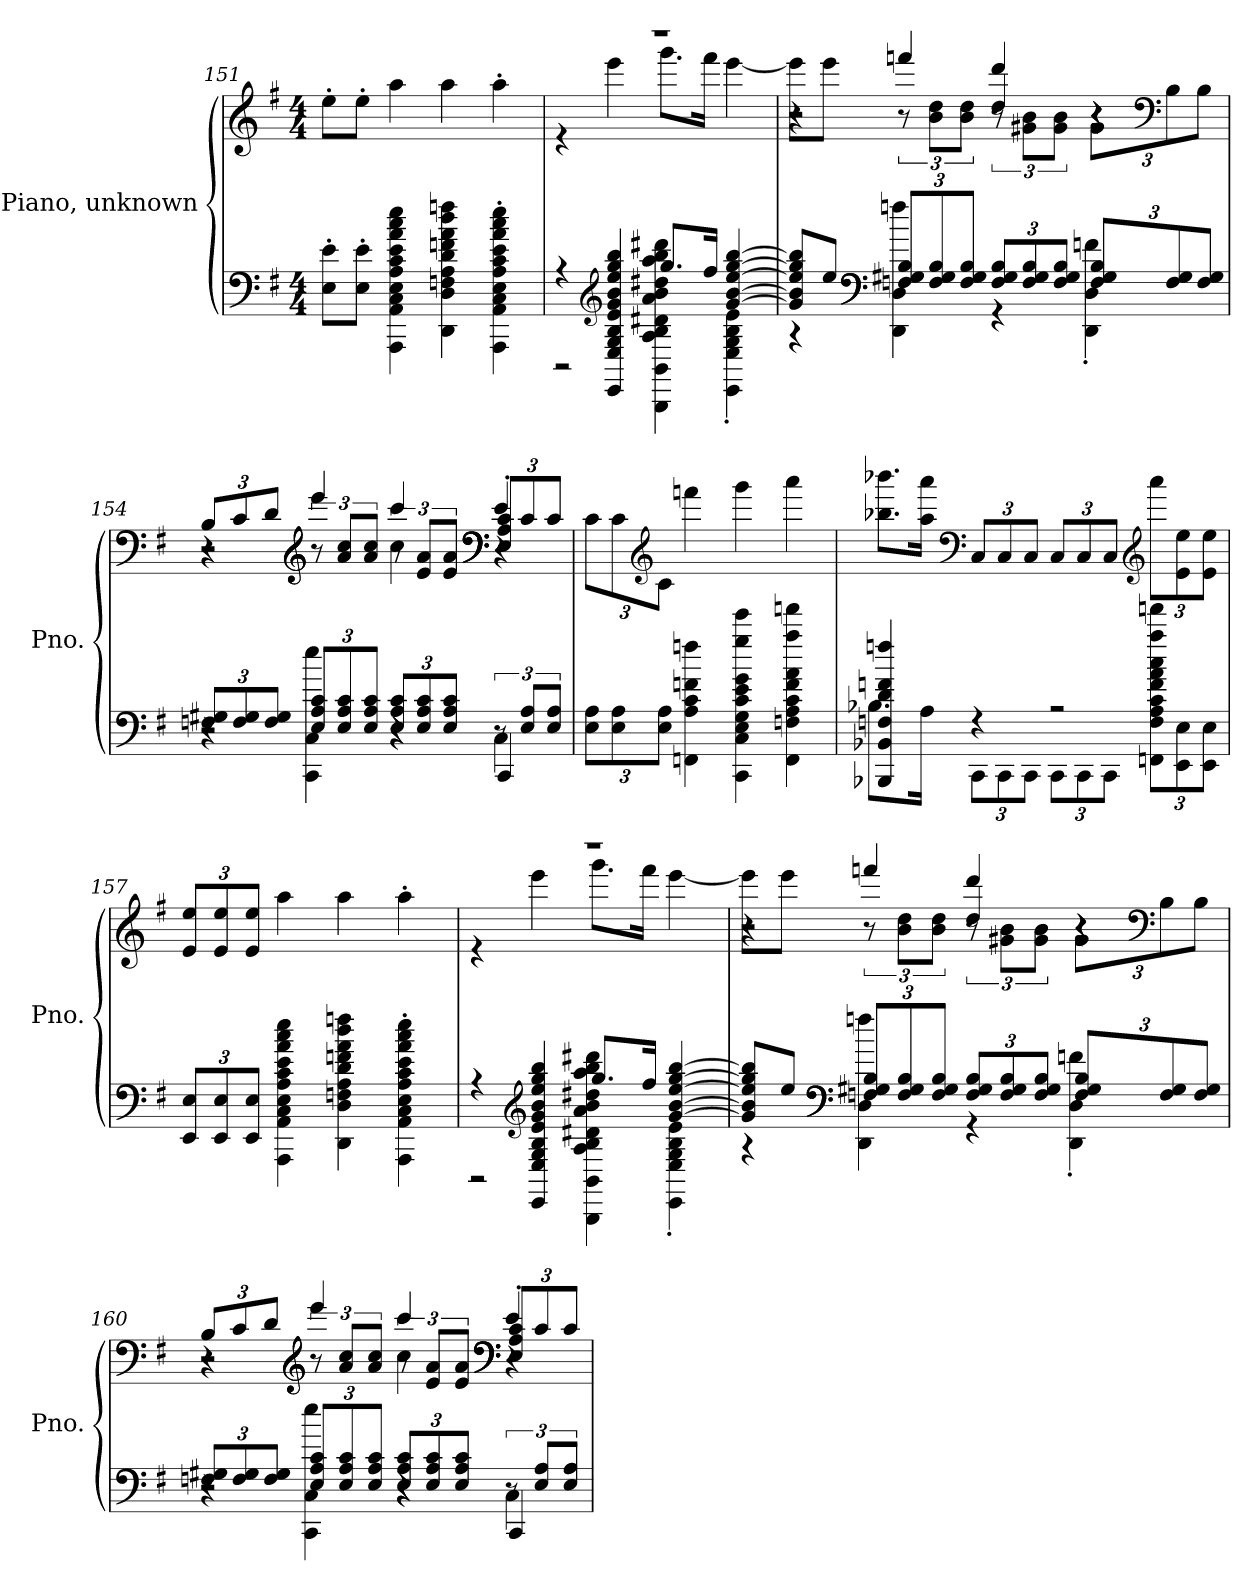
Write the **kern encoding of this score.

**kern	**kern
*part1	*part1
*staff2	*staff1
*I"Piano, unknown	*
*I'Pno.	*
*clefF4	*clefG2
*k[f#]	*k[f#]
*M4/4	*M4/4
=151	=151
8E\' 8e\'L	8ee'\L
8E\' 8e\'J	8ee'\J
4AAA\ 4AA\ 4C\ 4E\ 4A\ 4c\ 4e\ 4a\ 4cc\ 4ee\	4aa\
4DD\ 4D\ 4Fn\ 4A\ 4d\ 4fn\ 4a\ 4dd\ 4ffn\	4aa\
4AAA\' 4AA\' 4C\' 4E\' 4A\' 4c\' 4e\' 4a\' 4cc\' 4ee\'	4aa'\
=152	=152
*^	*^
4r	2r	1r	4r
*clefG2	*	*	*
4EE/ 4E/ 4G/ 4B/ 4e/ 4g/ 4b/ 4ee/ 4gg/ 4bb/	.	.	4eee\
8.gg/L	4BBB\ 4BB\ 4A\ 4B\ 4d#X\ 4a\ 4b\ 4dd#X\ 4aa\ 4bb\ 4ddd#X\	.	8.ggg\L
16ff#/Jk	.	.	16fff#\Jk
[4g/ [4b/ [4ee/ [4gg/ [4bb/	4EE\' 4E\' 4G\' 4B\' 4e\'	.	[4eee\
!!LO:LB:g=z
=153	=153	=153	=153
*	*	*	*^
8g/] 8b/] 8ee/] 8gg/] 8bb/]L	4r	4r	8eee\L]	2r
8ee/J	.	.	8eee\J	.
*clefF4	*	*	*	*
*Xbrackettup	*	*	*	*
12Fn/ 12G#X/ 12B/L	4DD\ 4D\ 4ffn\	4fffn/	12r	.
12F/ 12G#/ 12B/	.	.	12b\ 12dd\L	.
12F/ 12G#/ 12B/J	.	.	12b\ 12dd\J	.
12F/ 12G#/ 12B/L	4r	4ddd/	12r	4dd/
12F/ 12G#/ 12B/	.	.	12g#X\ 12b\L	.
12F/ 12G#/ 12B/J	.	.	12g#\ 12b\J	.
*	*	*	*Xbrackettup	*
12F/ 12G#/ 12B/L	4DD\' 4D\' 4fn\'	4r	12g#\L	4r
*	*	*clefF4	*	*
12F/ 12G#/	.	.	12B\	.
12F/ 12G#/J	.	.	12B\J	.
=154	=154	=154	=154	=154
*	*^	*	*	*
12Fn/ 12G#X/L	4r	2r	4r	2r	12B/L
12F/ 12G#/	.	.	.	.	12c/
12F/ 12G#/J	.	.	.	.	12d/J
*	*	*	*clefG2	*	*
*	*	*	*	*	*brackettup
12E/ 12A/ 12c/L	4CC\ 4C\ 4ee\	.	4eee/	.	12r
12E/ 12A/ 12c/	.	.	.	.	12a/ 12cc/L
12E/ 12A/ 12c/J	.	.	.	.	12a/ 12cc/J
12E/ 12A/ 12c/L	4r	4r	4ccc/	4cc\	12r
12E/ 12A/ 12c/	.	.	.	.	12e/ 12a/L
12E/ 12A/ 12c/J	.	.	.	.	12e/ 12a/J
*	*	*	*clefF4	*	*
*brackettup	*	*	*	*	*Xbrackettup
12r	4C\	4CC/	4e'/	4r	12E/ 12A/ 12c/L
12E/ 12A/L	.	.	.	.	12c/
12E/ 12A/J	.	.	.	.	12c/J
*v	*v	*v	*	*	*
*	*v	*v	*v
!!LO:LB:g=z
=155	=155
*Xbrackettup	*
12E\ 12A\L	12c\L
12E\ 12A\	12c\
*	*clefG2
12E\ 12A\J	12c\J
4FFn\ 4A\ 4c\ 4fn\ 4ffn\	4fffn\
4CC\ 4C\ 4E\ 4G\ 4c\ 4e\ 4g\ 4gg\ 4eee\	4ggg\
4FF\ 4Fn\ 4A\ 4c\ 4f\ 4a\ 4aa\ 4fffn\	4aaa\
=156	=156
*^	*
4BBB-X/ 4BB-X/ 4Fn/ 4d/ 4fn/ 4ffn/	8.B-X\L	8.bb-X\ 8.bbb-X\L
.	16A\Jk	16aa\ 16aaa\Jk
*	*	*clefF4
4r	12CC\L	12C/L
.	12CC\	12C/
.	12CC\J	12C/J
2r	12CC\L	12C/L
.	12CC\	12C/
.	12CC\J	12C/J
*	*	*clefG2
.	12FFn\ 12F\ 12A\ 12c\ 12f\ 12a\ 12cc\ 12aa\ 12fffn\L	12aaa\L
.	12EE\ 12E\	12e\ 12ee\
.	12EE\ 12E\J	12e\ 12ee\J
*v	*v	*
=157	=157
12EE/ 12E/L	12e/ 12ee/L
12EE/ 12E/	12e/ 12ee/
12EE/ 12E/J	12e/ 12ee/J
4AAA\ 4AA\ 4C\ 4E\ 4A\ 4c\ 4e\ 4a\ 4cc\ 4ee\	4aa\
4DD\ 4D\ 4Fn\ 4A\ 4d\ 4fn\ 4a\ 4dd\ 4ffn\	4aa\
4AAA\' 4AA\' 4C\' 4E\' 4A\' 4c\' 4e\' 4a\' 4cc\' 4ee\'	4aa'\
!!LO:PB:g=z
=158	=158
*^	*^
4r	2r	1r	4r
*clefG2	*	*	*
4EE/ 4E/ 4G/ 4B/ 4e/ 4g/ 4b/ 4ee/ 4gg/ 4bb/	.	.	4eee\
8.gg/L	4BBB\ 4BB\ 4A\ 4B\ 4d#X\ 4a\ 4b\ 4dd#X\ 4aa\ 4bb\ 4ddd#X\	.	8.ggg\L
16ff#/Jk	.	.	16fff#\Jk
[4g/ [4b/ [4ee/ [4gg/ [4bb/	4EE\' 4E\' 4G\' 4B\' 4e\'	.	[4eee\
=159	=159	=159	=159
*	*	*	*^
8g/] 8b/] 8ee/] 8gg/] 8bb/]L	4r	4r	8eee\L]	2r
8ee/J	.	.	8eee\J	.
*clefF4	*	*	*	*
*	*	*	*brackettup	*
12Fn/ 12G#X/ 12B/L	4DD\ 4D\ 4ffn\	4fffn/	12r	.
12F/ 12G#/ 12B/	.	.	12b\ 12dd\L	.
12F/ 12G#/ 12B/J	.	.	12b\ 12dd\J	.
12F/ 12G#/ 12B/L	4r	4ddd/	12r	4dd/
12F/ 12G#/ 12B/	.	.	12g#X\ 12b\L	.
12F/ 12G#/ 12B/J	.	.	12g#\ 12b\J	.
*	*	*	*Xbrackettup	*
12F/ 12G#/ 12B/L	4DD\' 4D\' 4fn\'	4r	12g#\L	4r
*	*	*clefF4	*	*
12F/ 12G#/	.	.	12B\	.
12F/ 12G#/J	.	.	12B\J	.
!!LO:LB:g=z	!!	!!
=160	=160	=160	=160	=160
*	*^	*	*	*
12Fn/ 12G#X/L	4r	2r	4r	2r	12B/L
12F/ 12G#/	.	.	.	.	12c/
12F/ 12G#/J	.	.	.	.	12d/J
*	*	*	*clefG2	*	*
*	*	*	*	*	*brackettup
12E/ 12A/ 12c/L	4CC\ 4C\ 4ee\	.	4eee/	.	12r
12E/ 12A/ 12c/	.	.	.	.	12a/ 12cc/L
12E/ 12A/ 12c/J	.	.	.	.	12a/ 12cc/J
12E/ 12A/ 12c/L	4r	4r	4ccc/	4cc\	12r
12E/ 12A/ 12c/	.	.	.	.	12e/ 12a/L
12E/ 12A/ 12c/J	.	.	.	.	12e/ 12a/J
*	*	*	*clefF4	*	*
*brackettup	*	*	*	*	*Xbrackettup
12r	4C\	4CC/	4e'/	4r	12E/ 12A/ 12c/L
12E/ 12A/L	.	.	.	.	12c/
12E/ 12A/J	.	.	.	.	12c/J
*v	*v	*v	*	*	*
*	*v	*v	*v
=	=
*-	*-
